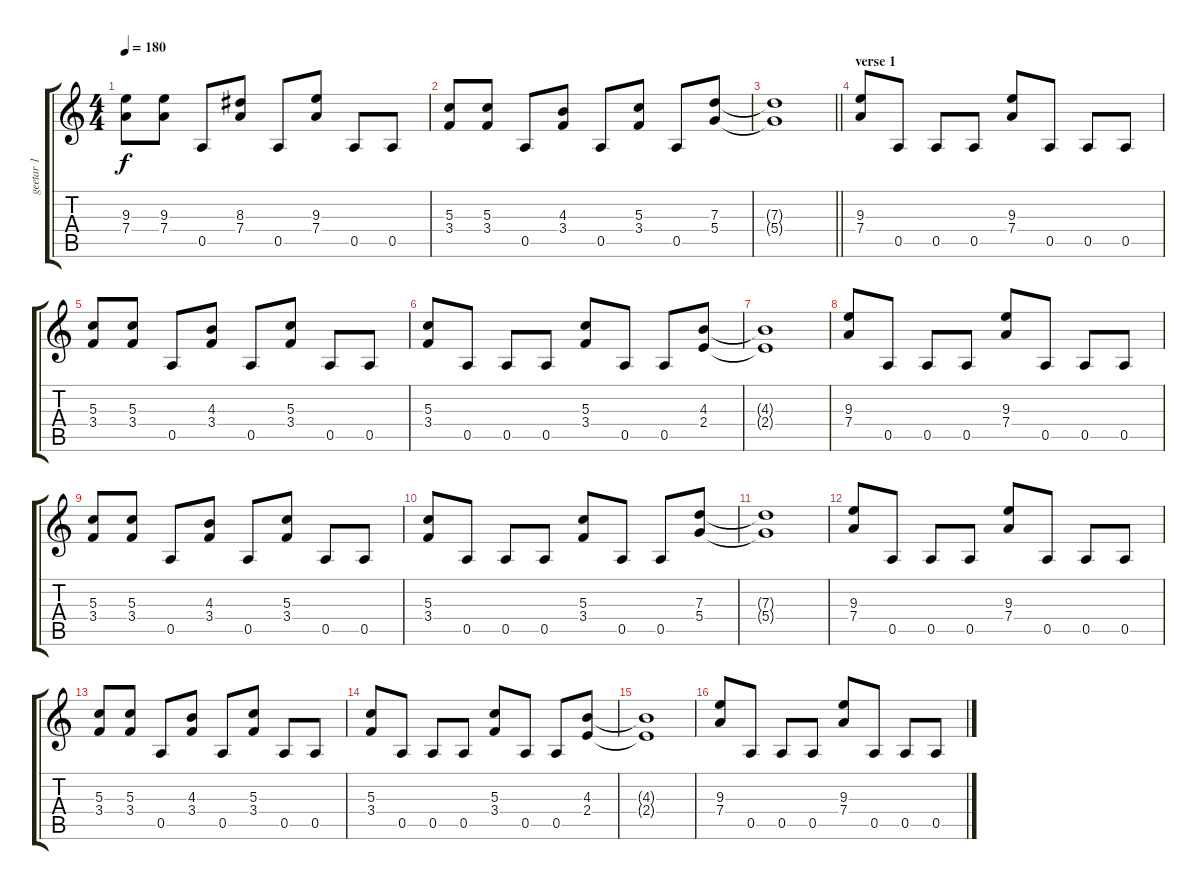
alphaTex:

\track ("geetar 1" "geetar 1") {instrument distortionguitar}
\staff {score tabs}
\tuning (E4 B3 G3 D3 A2 E2) {hide}
\ts (4 4)
\tempo 180
\clef g2
\ks c
(9.3 7.4).8{dy f} (9.3 7.4).8 0.5.8 (8.3 7.4).8 0.5.8 (9.3 7.4).8 0.5.8 0.5.8 |
(5.3 3.4).8 (5.3 3.4).8 0.5.8 (4.3 3.4).8 0.5.8 (5.3 3.4).8 0.5.8 (7.3 5.4).8 |
\barLineRight lightlight
(7.3{t} 5.4{t}).1 |
\section ("" "verse 1")
(9.3 7.4).8 0.5.8 0.5.8 0.5.8 (9.3 7.4).8 0.5.8 0.5.8 0.5.8 |
(5.3 3.4).8 (5.3 3.4).8 0.5.8 (4.3 3.4).8 0.5.8 (5.3 3.4).8 0.5.8 0.5.8 |
(5.3 3.4).8 0.5.8 0.5.8 0.5.8 (5.3 3.4).8 0.5.8 0.5.8 (4.3 2.4).8 |
(4.3{t} 2.4{t}).1 |
(9.3 7.4).8 0.5.8 0.5.8 0.5.8 (9.3 7.4).8 0.5.8 0.5.8 0.5.8 |
(5.3 3.4).8 (5.3 3.4).8 0.5.8 (4.3 3.4).8 0.5.8 (5.3 3.4).8 0.5.8 0.5.8 |
(5.3 3.4).8 0.5.8 0.5.8 0.5.8 (5.3 3.4).8 0.5.8 0.5.8 (7.3 5.4).8 |
(7.3{t} 5.4{t}).1 |
(9.3 7.4).8 0.5.8 0.5.8 0.5.8 (9.3 7.4).8 0.5.8 0.5.8 0.5.8 |
(5.3 3.4).8 (5.3 3.4).8 0.5.8 (4.3 3.4).8 0.5.8 (5.3 3.4).8 0.5.8 0.5.8 |
(5.3 3.4).8 0.5.8 0.5.8 0.5.8 (5.3 3.4).8 0.5.8 0.5.8 (4.3 2.4).8 |
(4.3{t} 2.4{t}).1 |
(9.3 7.4).8 0.5.8 0.5.8 0.5.8 (9.3 7.4).8 0.5.8 0.5.8 0.5.8
